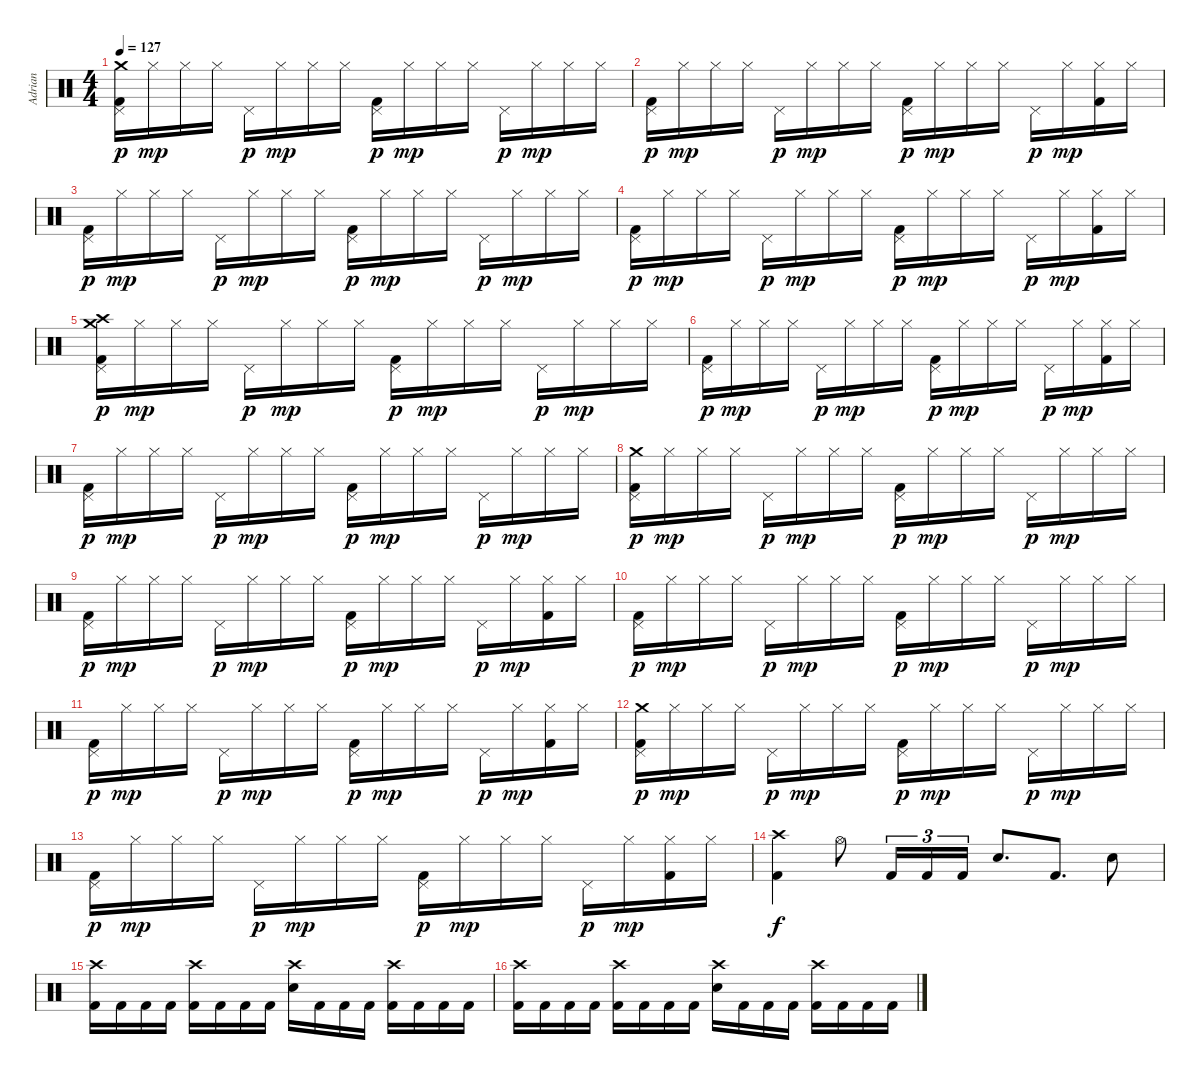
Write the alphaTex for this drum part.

\track ("Adrian" "Adrian") {instrument percussion}
\staff {score}
\articulation defaults
\ts (4 4)
\tempo 127
\clef neutral
\ks c
("Crash medium (hit)" "Kick (hit) 2" "Pedal Hi-Hat (hit)").16{dy p} "Hi-Hat (closed)".16{dy mp} "Hi-Hat (closed)".16 "Hi-Hat (closed)".16 "Pedal Hi-Hat (hit)".16{dy p} "Hi-Hat (closed)".16{dy mp} "Hi-Hat (closed)".16 "Hi-Hat (closed)".16 ("Kick (hit) 2" "Pedal Hi-Hat (hit)").16{dy p} "Hi-Hat (closed)".16{dy mp} "Hi-Hat (closed)".16 "Hi-Hat (closed)".16 "Pedal Hi-Hat (hit)".16{dy p} "Hi-Hat (closed)".16{dy mp} "Hi-Hat (closed)".16 "Hi-Hat (closed)".16 |
("Kick (hit) 2" "Pedal Hi-Hat (hit)").16{dy p} "Hi-Hat (closed)".16{dy mp} "Hi-Hat (closed)".16 "Hi-Hat (closed)".16 "Pedal Hi-Hat (hit)".16{dy p} "Hi-Hat (closed)".16{dy mp} "Hi-Hat (closed)".16 "Hi-Hat (closed)".16 ("Kick (hit) 2" "Pedal Hi-Hat (hit)").16{dy p} "Hi-Hat (closed)".16{dy mp} "Hi-Hat (closed)".16 "Hi-Hat (closed)".16 "Pedal Hi-Hat (hit)".16{dy p} "Hi-Hat (closed)".16{dy mp} ("Kick (hit) 2" "Hi-Hat (closed)").16 "Hi-Hat (closed)".16 |
("Kick (hit) 2" "Pedal Hi-Hat (hit)").16{dy p} "Hi-Hat (closed)".16{dy mp} "Hi-Hat (closed)".16 "Hi-Hat (closed)".16 "Pedal Hi-Hat (hit)".16{dy p} "Hi-Hat (closed)".16{dy mp} "Hi-Hat (closed)".16 "Hi-Hat (closed)".16 ("Kick (hit) 2" "Pedal Hi-Hat (hit)").16{dy p} "Hi-Hat (closed)".16{dy mp} "Hi-Hat (closed)".16 "Hi-Hat (closed)".16 "Pedal Hi-Hat (hit)".16{dy p} "Hi-Hat (closed)".16{dy mp} "Hi-Hat (closed)".16 "Hi-Hat (closed)".16 |
("Kick (hit) 2" "Pedal Hi-Hat (hit)").16{dy p} "Hi-Hat (closed)".16{dy mp} "Hi-Hat (closed)".16 "Hi-Hat (closed)".16 "Pedal Hi-Hat (hit)".16{dy p} "Hi-Hat (closed)".16{dy mp} "Hi-Hat (closed)".16 "Hi-Hat (closed)".16 ("Kick (hit) 2" "Pedal Hi-Hat (hit)").16{dy p} "Hi-Hat (closed)".16{dy mp} "Hi-Hat (closed)".16 "Hi-Hat (closed)".16 "Pedal Hi-Hat (hit)".16{dy p} "Hi-Hat (closed)".16{dy mp} ("Kick (hit) 2" "Hi-Hat (closed)").16 "Hi-Hat (closed)".16 |
("Crash medium (hit)" "Kick (hit) 2" "Crash high (hit)" "Pedal Hi-Hat (hit)").16{dy p} "Hi-Hat (closed)".16{dy mp} "Hi-Hat (closed)".16 "Hi-Hat (closed)".16 "Pedal Hi-Hat (hit)".16{dy p} "Hi-Hat (closed)".16{dy mp} "Hi-Hat (closed)".16 "Hi-Hat (closed)".16 ("Kick (hit) 2" "Pedal Hi-Hat (hit)").16{dy p} "Hi-Hat (closed)".16{dy mp} "Hi-Hat (closed)".16 "Hi-Hat (closed)".16 "Pedal Hi-Hat (hit)".16{dy p} "Hi-Hat (closed)".16{dy mp} "Hi-Hat (closed)".16 "Hi-Hat (closed)".16 |
("Kick (hit) 2" "Pedal Hi-Hat (hit)").16{dy p} "Hi-Hat (closed)".16{dy mp} "Hi-Hat (closed)".16 "Hi-Hat (closed)".16 "Pedal Hi-Hat (hit)".16{dy p} "Hi-Hat (closed)".16{dy mp} "Hi-Hat (closed)".16 "Hi-Hat (closed)".16 ("Kick (hit) 2" "Pedal Hi-Hat (hit)").16{dy p} "Hi-Hat (closed)".16{dy mp} "Hi-Hat (closed)".16 "Hi-Hat (closed)".16 "Pedal Hi-Hat (hit)".16{dy p} "Hi-Hat (closed)".16{dy mp} ("Kick (hit) 2" "Hi-Hat (closed)").16 "Hi-Hat (closed)".16 |
("Kick (hit) 2" "Pedal Hi-Hat (hit)").16{dy p} "Hi-Hat (closed)".16{dy mp} "Hi-Hat (closed)".16 "Hi-Hat (closed)".16 "Pedal Hi-Hat (hit)".16{dy p} "Hi-Hat (closed)".16{dy mp} "Hi-Hat (closed)".16 "Hi-Hat (closed)".16 ("Kick (hit) 2" "Pedal Hi-Hat (hit)").16{dy p} "Hi-Hat (closed)".16{dy mp} "Hi-Hat (closed)".16 "Hi-Hat (closed)".16 "Pedal Hi-Hat (hit)".16{dy p} "Hi-Hat (closed)".16{dy mp} "Hi-Hat (closed)".16 "Hi-Hat (closed)".16 |
("Crash medium (hit)" "Kick (hit) 2" "Pedal Hi-Hat (hit)").16{dy p} "Hi-Hat (closed)".16{dy mp} "Hi-Hat (closed)".16 "Hi-Hat (closed)".16 "Pedal Hi-Hat (hit)".16{dy p} "Hi-Hat (closed)".16{dy mp} "Hi-Hat (closed)".16 "Hi-Hat (closed)".16 ("Kick (hit) 2" "Pedal Hi-Hat (hit)").16{dy p} "Hi-Hat (closed)".16{dy mp} "Hi-Hat (closed)".16 "Hi-Hat (closed)".16 "Pedal Hi-Hat (hit)".16{dy p} "Hi-Hat (closed)".16{dy mp} "Hi-Hat (closed)".16 "Hi-Hat (closed)".16 |
("Kick (hit) 2" "Pedal Hi-Hat (hit)").16{dy p} "Hi-Hat (closed)".16{dy mp} "Hi-Hat (closed)".16 "Hi-Hat (closed)".16 "Pedal Hi-Hat (hit)".16{dy p} "Hi-Hat (closed)".16{dy mp} "Hi-Hat (closed)".16 "Hi-Hat (closed)".16 ("Kick (hit) 2" "Pedal Hi-Hat (hit)").16{dy p} "Hi-Hat (closed)".16{dy mp} "Hi-Hat (closed)".16 "Hi-Hat (closed)".16 "Pedal Hi-Hat (hit)".16{dy p} "Hi-Hat (closed)".16{dy mp} ("Kick (hit) 2" "Hi-Hat (closed)").16 "Hi-Hat (closed)".16 |
("Kick (hit) 2" "Pedal Hi-Hat (hit)").16{dy p} "Hi-Hat (closed)".16{dy mp} "Hi-Hat (closed)".16 "Hi-Hat (closed)".16 "Pedal Hi-Hat (hit)".16{dy p} "Hi-Hat (closed)".16{dy mp} "Hi-Hat (closed)".16 "Hi-Hat (closed)".16 ("Kick (hit) 2" "Pedal Hi-Hat (hit)").16{dy p} "Hi-Hat (closed)".16{dy mp} "Hi-Hat (closed)".16 "Hi-Hat (closed)".16 "Pedal Hi-Hat (hit)".16{dy p} "Hi-Hat (closed)".16{dy mp} "Hi-Hat (closed)".16 "Hi-Hat (closed)".16 |
("Kick (hit) 2" "Pedal Hi-Hat (hit)").16{dy p} "Hi-Hat (closed)".16{dy mp} "Hi-Hat (closed)".16 "Hi-Hat (closed)".16 "Pedal Hi-Hat (hit)".16{dy p} "Hi-Hat (closed)".16{dy mp} "Hi-Hat (closed)".16 "Hi-Hat (closed)".16 ("Kick (hit) 2" "Pedal Hi-Hat (hit)").16{dy p} "Hi-Hat (closed)".16{dy mp} "Hi-Hat (closed)".16 "Hi-Hat (closed)".16 "Pedal Hi-Hat (hit)".16{dy p} "Hi-Hat (closed)".16{dy mp} ("Kick (hit) 2" "Hi-Hat (closed)").16 "Hi-Hat (closed)".16 |
("Crash medium (hit)" "Kick (hit) 2" "Pedal Hi-Hat (hit)").16{dy p} "Hi-Hat (closed)".16{dy mp} "Hi-Hat (closed)".16 "Hi-Hat (closed)".16 "Pedal Hi-Hat (hit)".16{dy p} "Hi-Hat (closed)".16{dy mp} "Hi-Hat (closed)".16 "Hi-Hat (closed)".16 ("Kick (hit) 2" "Pedal Hi-Hat (hit)").16{dy p} "Hi-Hat (closed)".16{dy mp} "Hi-Hat (closed)".16 "Hi-Hat (closed)".16 "Pedal Hi-Hat (hit)".16{dy p} "Hi-Hat (closed)".16{dy mp} "Hi-Hat (closed)".16 "Hi-Hat (closed)".16 |
("Kick (hit) 2" "Pedal Hi-Hat (hit)").16{dy p} "Hi-Hat (closed)".16{dy mp} "Hi-Hat (closed)".16 "Hi-Hat (closed)".16 "Pedal Hi-Hat (hit)".16{dy p} "Hi-Hat (closed)".16{dy mp} "Hi-Hat (closed)".16 "Hi-Hat (closed)".16 ("Kick (hit) 2" "Pedal Hi-Hat (hit)").16{dy p} "Hi-Hat (closed)".16{dy mp} "Hi-Hat (closed)".16 "Hi-Hat (closed)".16 "Pedal Hi-Hat (hit)".16{dy p} "Hi-Hat (closed)".16{dy mp} ("Kick (hit) 2" "Hi-Hat (closed)").16 "Hi-Hat (closed)".16 |
("Crash high (hit)" "Kick (hit) 2").4{dy f} "Hi-Hat (open)".8 "Kick (hit) 2".16{tu (3 2)} "Kick (hit) 2".16{tu (3 2)} "Kick (hit) 2".16{tu (3 2)} "Electric Snare (hit)".8{d} "Kick (hit) 2".8{d} "Electric Snare (hit)".8 |
("Crash high (hit)" "Kick (hit) 2").16 "Kick (hit) 2".16 "Kick (hit) 2".16 "Kick (hit) 2".16 ("Crash high (hit)" "Kick (hit) 2").16 "Kick (hit) 2".16 "Kick (hit) 2".16 "Kick (hit) 2".16 ("Crash high (hit)" "Electric Snare (hit)").16 "Kick (hit) 2".16 "Kick (hit) 2".16 "Kick (hit) 2".16 ("Crash high (hit)" "Kick (hit) 2").16 "Kick (hit) 2".16 "Kick (hit) 2".16 "Kick (hit) 2".16 |
("Crash high (hit)" "Kick (hit) 2").16 "Kick (hit) 2".16 "Kick (hit) 2".16 "Kick (hit) 2".16 ("Crash high (hit)" "Kick (hit) 2").16 "Kick (hit) 2".16 "Kick (hit) 2".16 "Kick (hit) 2".16 ("Crash high (hit)" "Electric Snare (hit)").16 "Kick (hit) 2".16 "Kick (hit) 2".16 "Kick (hit) 2".16 ("Crash high (hit)" "Kick (hit) 2").16 "Kick (hit) 2".16 "Kick (hit) 2".16 "Kick (hit) 2".16
